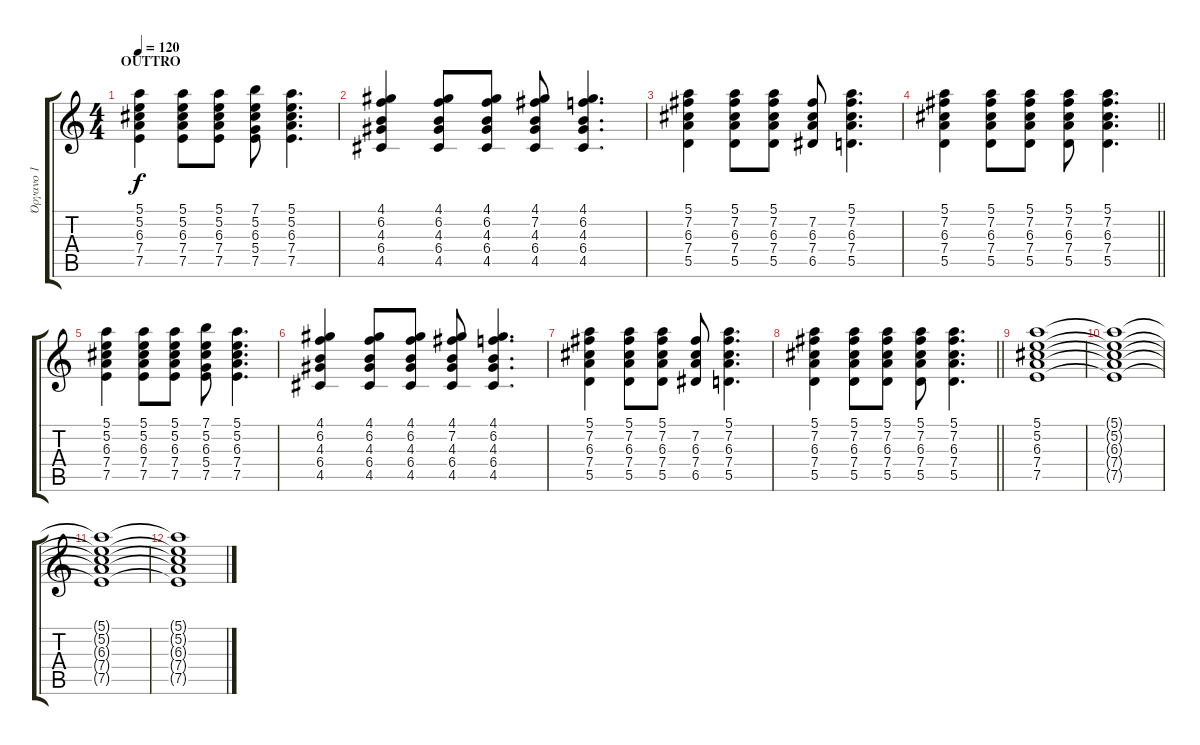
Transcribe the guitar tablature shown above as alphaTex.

\track ("Όργανο 1" "Όργανο 1") {instrument acousticguitarsteel}
\staff {score tabs}
\tuning (E4 B3 G3 D3 A2 E2) {hide}
\ts (4 4)
\section ("" "OUTTRO")
\tempo 120
\clef g2
\ks c
(5.1 5.2 6.3 7.4 7.5).4{dy f} (5.1 5.2 6.3 7.4 7.5).8 (5.1 5.2 6.3 7.4 7.5).8 (7.1 5.2 6.3 5.4 7.5).8 (5.1 5.2 6.3 7.4 7.5).4{d} |
(4.1 6.2 4.3 6.4 4.5).4 (4.1 6.2 4.3 6.4 4.5).8 (4.1 6.2 4.3 6.4 4.5).8 (4.1 7.2 4.3 6.4 4.5).8 (4.1 6.2 4.3 6.4 4.5).4{d} |
(5.1 7.2 6.3 7.4 5.5).4 (5.1 7.2 6.3 7.4 5.5).8 (5.1 7.2 6.3 7.4 5.5).8 (7.2 6.3 7.4 6.5).8 (5.1 7.2 6.3 7.4 5.5).4{d} |
\barLineRight lightlight
(5.1 7.2 6.3 7.4 5.5).4 (5.1 7.2 6.3 7.4 5.5).8 (5.1 7.2 6.3 7.4 5.5).8 (5.1 7.2 6.3 7.4 5.5).8 (5.1 7.2 6.3 7.4 5.5).4{d} |
(5.1 5.2 6.3 7.4 7.5).4 (5.1 5.2 6.3 7.4 7.5).8 (5.1 5.2 6.3 7.4 7.5).8 (7.1 5.2 6.3 5.4 7.5).8 (5.1 5.2 6.3 7.4 7.5).4{d} |
(4.1 6.2 4.3 6.4 4.5).4 (4.1 6.2 4.3 6.4 4.5).8 (4.1 6.2 4.3 6.4 4.5).8 (4.1 7.2 4.3 6.4 4.5).8 (4.1 6.2 4.3 6.4 4.5).4{d} |
(5.1 7.2 6.3 7.4 5.5).4 (5.1 7.2 6.3 7.4 5.5).8 (5.1 7.2 6.3 7.4 5.5).8 (7.2 6.3 7.4 6.5).8 (5.1 7.2 6.3 7.4 5.5).4{d} |
\barLineRight lightlight
(5.1 7.2 6.3 7.4 5.5).4 (5.1 7.2 6.3 7.4 5.5).8 (5.1 7.2 6.3 7.4 5.5).8 (5.1 7.2 6.3 7.4 5.5).8 (5.1 7.2 6.3 7.4 5.5).4{d} |
(5.1 5.2 6.3 7.4 7.5).1 |
(5.1{t} 5.2{t} 6.3{t} 7.4{t} 7.5{t}).1 |
(5.1{t} 5.2{t} 6.3{t} 7.4{t} 7.5{t}).1 |
(5.1{t} 5.2{t} 6.3{t} 7.4{t} 7.5{t}).1
